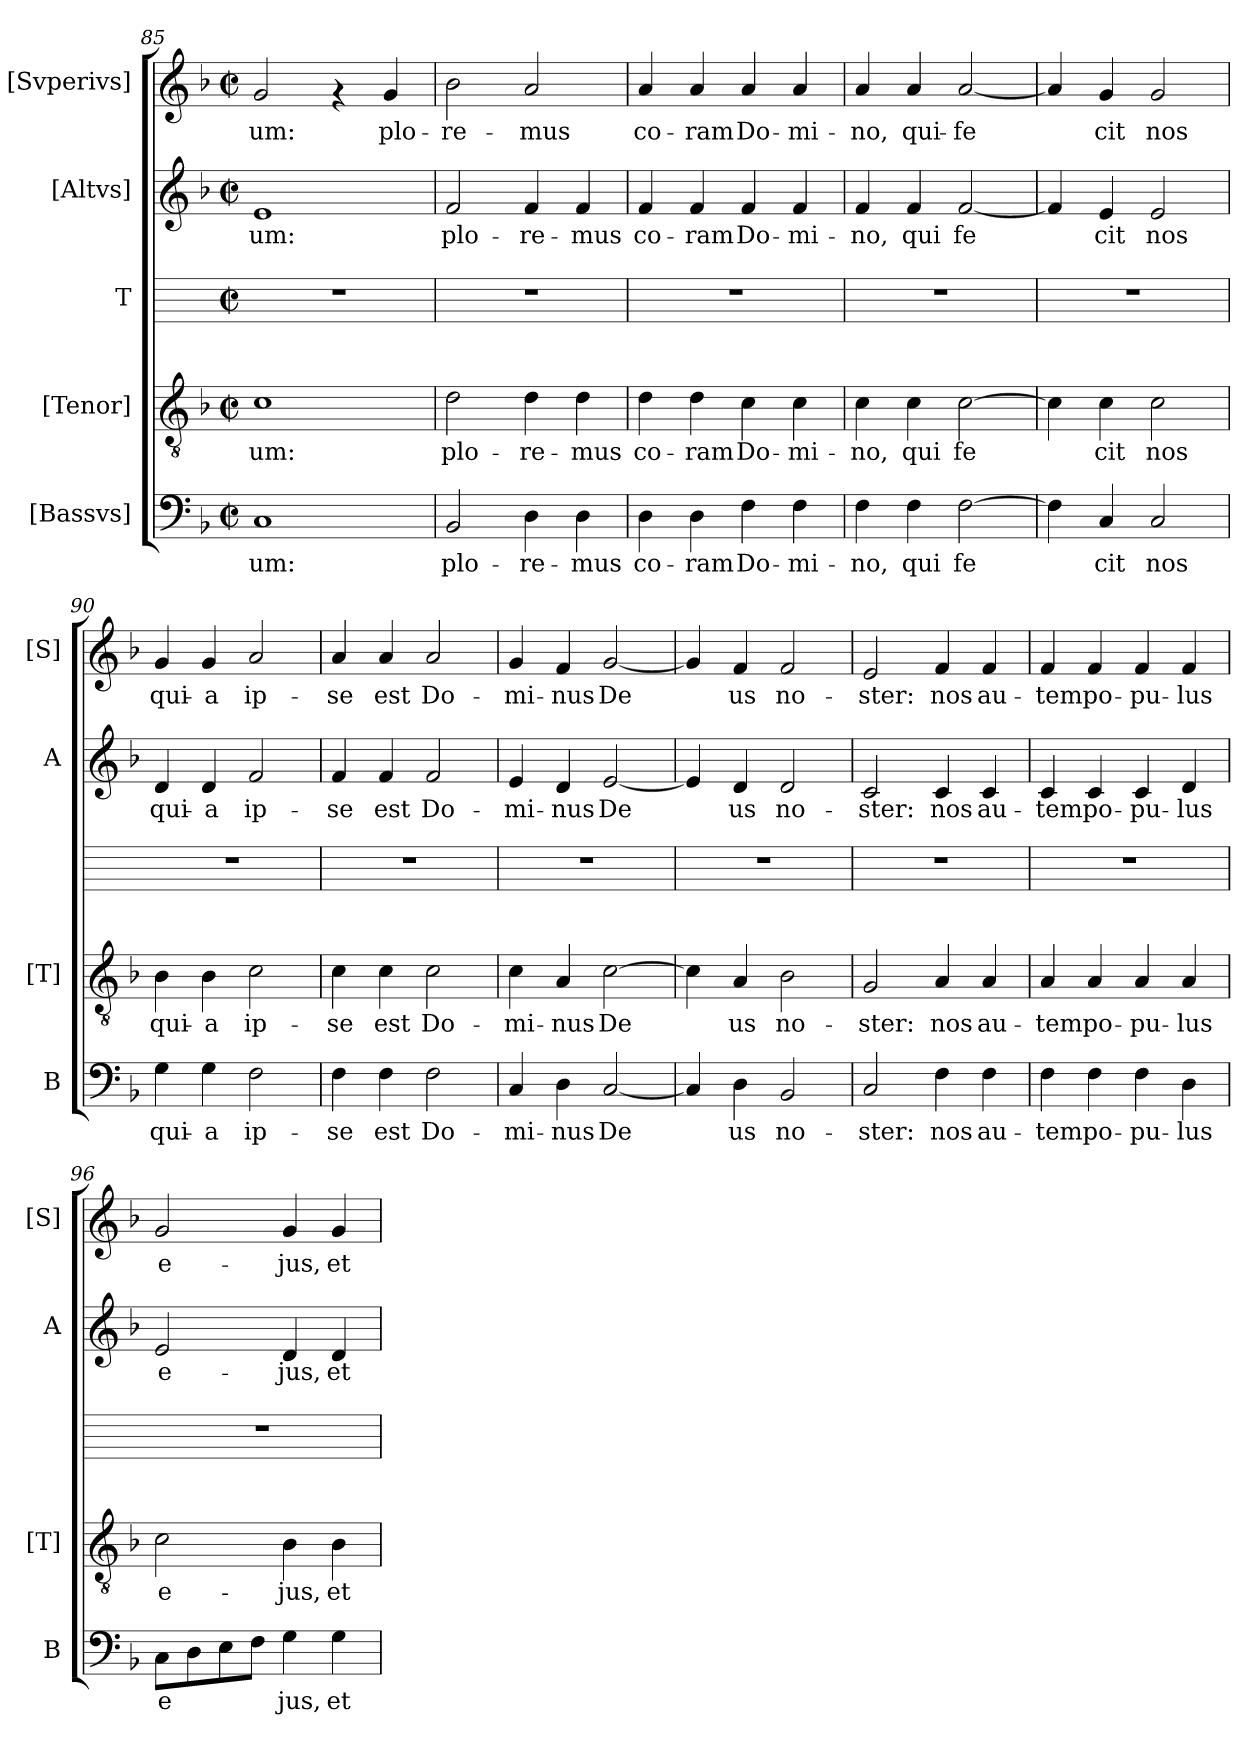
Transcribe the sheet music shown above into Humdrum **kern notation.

**kern	**text	**kern	**text	**kern	**kern	**text	**kern	**text
*part5	*part5	*part4	*part4	*part3	*part2	*part2	*part1	*part1
*staff5	*staff5	*staff4	*staff4	*staff3	*staff2	*staff2	*staff1	*staff1
*I"[Bassvs]	*	*I"[Tenor]	*	*I"T	*I"[Altvs]	*	*I"[Svperivs]	*
*I'B	*	*I'[T]	*	*	*I'A	*	*I'[S]	*
*clefF4	*	*clefGv2	*	*	*clefG2	*	*clefG2	*
*k[b-]	*	*k[b-]	*	*k[]	*k[b-]	*	*k[b-]	*
*F:	*	*F:	*	*C:	*F:	*	*F:	*
*M2/2	*	*M2/2	*	*M2/2	*M2/2	*	*M2/2	*
*met(c|)	*	*met(c|)	*	*met(c|)	*met(c|)	*	*met(c|)	*
=85	=85	=85	=85	=85	=85	=85	=85	=85
!	!LO:LY:b:cj	!	!LO:LY:b:cj	!	!	!LO:LY:b:cj	!	!LO:LY:b:cj
1C	-um:	1c	-um:	1r	1e	-um:	2g/	-um:
.	.	.	.	.	.	.	4rf	.
!	!	!	!	!	!	!	!	!LO:LY:b:cj
.	.	.	.	.	.	.	4g/	plo-
=86	=86	=86	=86	=86	=86	=86	=86	=86
!	!LO:LY:b:cj	!	!LO:LY:b:cj	!	!	!LO:LY:b:cj	!	!LO:LY:b:cj
2BB-/	plo-	2d\	plo-	1r	2f/	plo-	2b-\	-re-
!	!LO:LY:b:cj	!	!LO:LY:b:cj	!	!	!LO:LY:b:cj	!	!LO:LY:b:cj
4D\	-re-	4d\	-re-	.	4f/	-re-	2a/	-mus
!	!LO:LY:b:cj	!	!LO:LY:b:cj	!	!	!LO:LY:b:cj	!	!
4D\	-mus	4d\	-mus	.	4f/	-mus	.	.
!!LO:LB:g=z
=87	=87	=87	=87	=87	=87	=87	=87	=87
!	!LO:LY:b:cj	!	!LO:LY:b:cj	!	!	!LO:LY:b:cj	!	!LO:LY:b:cj
4D\	co-	4d\	co-	1r	4f/	co-	4a/	co-
!	!LO:LY:b:cj	!	!LO:LY:b:cj	!	!	!LO:LY:b:cj	!	!LO:LY:b:cj
4D\	-ram	4d\	-ram	.	4f/	-ram	4a/	-ram
!	!LO:LY:b:cj	!	!LO:LY:b:cj	!	!	!LO:LY:b:cj	!	!LO:LY:b:cj
4F\	Do-	4c\	Do-	.	4f/	Do-	4a/	Do-
!	!LO:LY:b:cj	!	!LO:LY:b:cj	!	!	!LO:LY:b:cj	!	!LO:LY:b:cj
4F\	-mi-	4c\	-mi-	.	4f/	-mi-	4a/	-mi-
=88	=88	=88	=88	=88	=88	=88	=88	=88
!	!LO:LY:b:cj	!	!LO:LY:b:cj	!	!	!LO:LY:b:cj	!	!LO:LY:b:cj
4F\	-no,	4c\	-no,	1r	4f/	-no,	4a/	-no,
!	!LO:LY:b:cj	!	!LO:LY:b:cj	!	!	!LO:LY:b:cj	!	!LO:LY:b:cj
4F\	qui	4c\	qui	.	4f/	qui	4a/	qui-
!	!LO:LY:b:cj	!	!LO:LY:b:cj	!	!	!LO:LY:b:cj	!	!LO:LY:b:cj
[>2F\	fe-	[>2c\	fe-	.	[<2f/	fe-	[<2a/	-fe-
=89	=89	=89	=89	=89	=89	=89	=89	=89
!	!LO:LY:b:cj	!	!LO:LY:b:cj	!	!	!LO:LY:b:cj	!	!LO:LY:b:cj
4F\]	--	4c\]	--	1r	4f/]	--	4a/]	--
!	!LO:LY:b:cj	!	!LO:LY:b:cj	!	!	!LO:LY:b:cj	!	!LO:LY:b:cj
4C/	-cit	4c\	-cit	.	4e/	-cit	4g/	-cit
!	!LO:LY:b:cj	!	!LO:LY:b:cj	!	!	!LO:LY:b:cj	!	!LO:LY:b:cj
2C/	nos	2c\	nos	.	2e/	nos	2g/	nos
=90	=90	=90	=90	=90	=90	=90	=90	=90
!	!LO:LY:b:cj	!	!LO:LY:b:cj	!	!	!LO:LY:b:cj	!	!LO:LY:b:cj
4G\	qui-	4B-\	qui-	1r	4d/	qui-	4g/	qui-
!	!LO:LY:b:cj	!	!LO:LY:b:cj	!	!	!LO:LY:b:cj	!	!LO:LY:b:cj
4G\	-a	4B-\	-a	.	4d/	-a	4g/	-a
!	!LO:LY:b:cj	!	!LO:LY:b:cj	!	!	!LO:LY:b:cj	!	!LO:LY:b:cj
2F\	ip-	2c\	ip-	.	2f/	ip-	2a/	ip-
=91	=91	=91	=91	=91	=91	=91	=91	=91
!	!LO:LY:b:cj	!	!LO:LY:b:cj	!	!	!LO:LY:b:cj	!	!LO:LY:b:cj
4F\	-se	4c\	-se	1r	4f/	-se	4a/	-se
!	!LO:LY:b:cj	!	!LO:LY:b:cj	!	!	!LO:LY:b:cj	!	!LO:LY:b:cj
4F\	est	4c\	est	.	4f/	est	4a/	est
!	!LO:LY:b:cj	!	!LO:LY:b:cj	!	!	!LO:LY:b:cj	!	!LO:LY:b:cj
2F\	Do-	2c\	Do-	.	2f/	Do-	2a/	Do-
=92	=92	=92	=92	=92	=92	=92	=92	=92
!	!LO:LY:b:cj	!	!LO:LY:b:cj	!	!	!LO:LY:b:cj	!	!LO:LY:b:cj
4C/	-mi-	4c\	-mi-	1r	4e/	-mi-	4g/	-mi-
!	!LO:LY:b:cj	!	!LO:LY:b:cj	!	!	!LO:LY:b:cj	!	!LO:LY:b:cj
4D\	-nus	4A/	-nus	.	4d/	-nus	4f/	-nus
!	!LO:LY:b:cj	!	!LO:LY:b:cj	!	!	!LO:LY:b:cj	!	!LO:LY:b:cj
[<2C/	De-	[>2c\	De-	.	[<2e/	De-	[<2g/	De-
=93	=93	=93	=93	=93	=93	=93	=93	=93
!	!LO:LY:b:cj	!	!LO:LY:b:cj	!	!	!LO:LY:b:cj	!	!LO:LY:b:cj
4C/]	--	4c\]	--	1r	4e/]	--	4g/]	--
!	!LO:LY:b:cj	!	!LO:LY:b:cj	!	!	!LO:LY:b:cj	!	!LO:LY:b:cj
4D\	-us	4A/	-us	.	4d/	-us	4f/	-us
!	!LO:LY:b:cj	!	!LO:LY:b:cj	!	!	!LO:LY:b:cj	!	!LO:LY:b:cj
2BB-/	no-	2B-\	no-	.	2d/	no-	2f/	no-
!!LO:PB:g=z
=94	=94	=94	=94	=94	=94	=94	=94	=94
!	!LO:LY:b:cj	!	!LO:LY:b:cj	!	!	!LO:LY:b:cj	!	!LO:LY:b:cj
2C/	-ster:	2G/	-ster:	1r	2c/	-ster:	2e/	-ster:
!	!LO:LY:b:cj	!	!LO:LY:b:cj	!	!	!LO:LY:b:cj	!	!LO:LY:b:cj
4F\	nos	4A/	nos	.	4c/	nos	4f/	nos
!	!LO:LY:b:cj	!	!LO:LY:b:cj	!	!	!LO:LY:b:cj	!	!LO:LY:b:cj
4F\	au-	4A/	au-	.	4c/	au-	4f/	au-
=95	=95	=95	=95	=95	=95	=95	=95	=95
!	!LO:LY:b:cj	!	!LO:LY:b:cj	!	!	!LO:LY:b:cj	!	!LO:LY:b:cj
4F\	-tem	4A/	-tem	1r	4c/	-tem	4f/	-tem
!	!LO:LY:b:cj	!	!LO:LY:b:cj	!	!	!LO:LY:b:cj	!	!LO:LY:b:cj
4F\	po-	4A/	po-	.	4c/	po-	4f/	po-
!	!LO:LY:b:cj	!	!LO:LY:b:cj	!	!	!LO:LY:b:cj	!	!LO:LY:b:cj
4F\	-pu-	4A/	-pu-	.	4c/	-pu-	4f/	-pu-
!	!LO:LY:b:cj	!	!LO:LY:b:cj	!	!	!LO:LY:b:cj	!	!LO:LY:b:cj
4D\	-lus	4A/	-lus	.	4d/	-lus	4f/	-lus
=96	=96	=96	=96	=96	=96	=96	=96	=96
!	!LO:LY:b:cj	!	!LO:LY:b:cj	!	!	!LO:LY:b:cj	!	!LO:LY:b:cj
8C\L	e-	2c\	e-	1r	2e/	e-	2g/	e-
!	!LO:LY:b:cj	!	!	!	!	!	!	!
8D\	--	.	.	.	.	.	.	.
!	!LO:LY:b:cj	!	!	!	!	!	!	!
8E\	--	.	.	.	.	.	.	.
!	!LO:LY:b:cj	!	!	!	!	!	!	!
8F\J	--	.	.	.	.	.	.	.
!	!LO:LY:b:cj	!	!LO:LY:b:cj	!	!	!LO:LY:b:cj	!	!LO:LY:b:cj
4G\	-jus,	4B-\	-jus,	.	4d/	-jus,	4g/	-jus,
!	!LO:LY:b:cj	!	!LO:LY:b:cj	!	!	!LO:LY:b:cj	!	!LO:LY:b:cj
4G\	et	4B-\	et	.	4d/	et	4g/	et
=	=	=	=	=	=	=	=	=
*-	*-	*-	*-	*-	*-	*-	*-	*-
